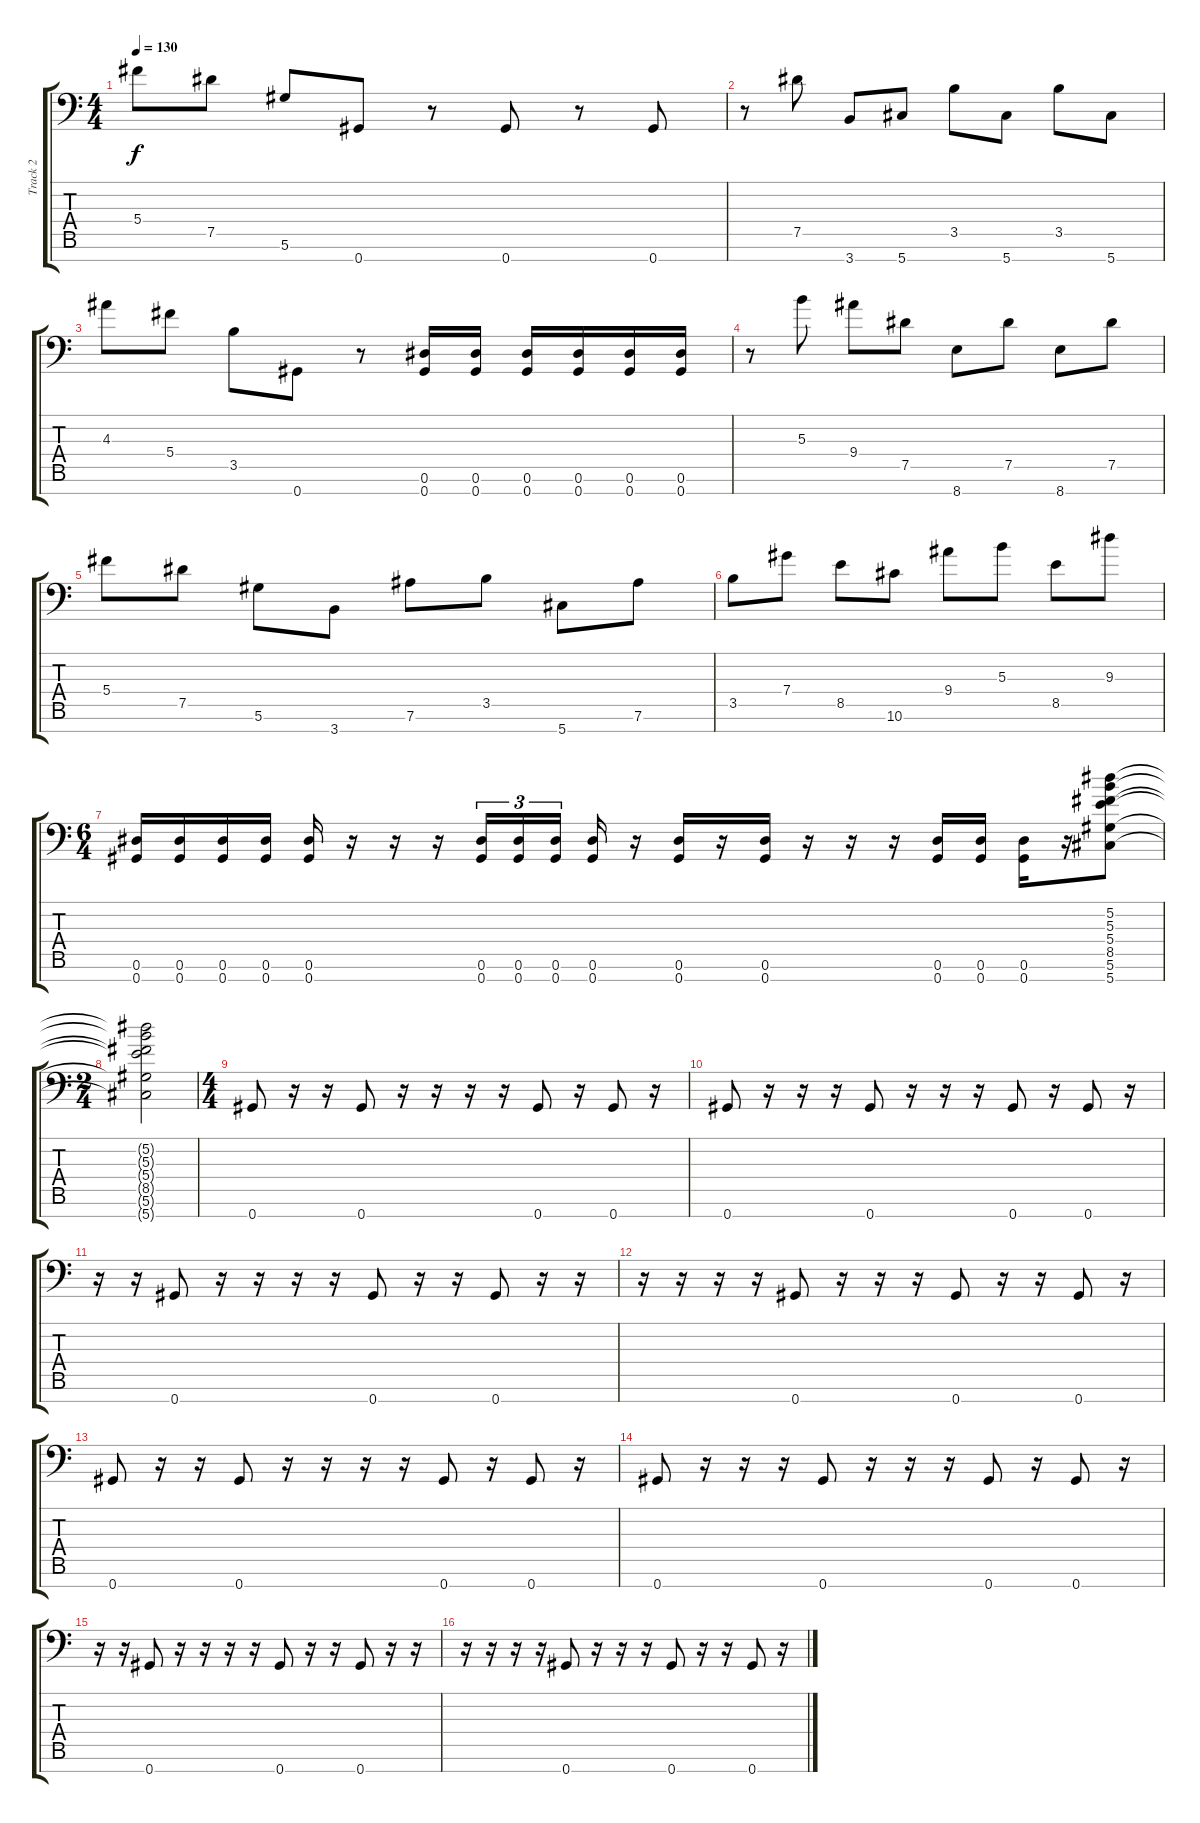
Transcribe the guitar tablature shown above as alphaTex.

\track ("Track 2" "Track 2") {instrument distortionguitar}
\staff {score tabs}
\tuning (Eb4 Bb3 Gb3 Db3 Ab2 Eb2 Ab1) {hide}
\ts (4 4)
\tempo 130
\clef f4
\ks c
5.4.8{dy f} 7.5.8 5.6.8 0.7.8 r.8 0.7.8 r.8 0.7.8 |
r.8 7.5.8 3.7.8 5.7.8 3.5.8 5.7.8 3.5.8 5.7.8 |
4.3.8 5.4.8 3.5.8 0.7.8 r.8 (0.6 0.7).16 (0.6 0.7).16 (0.6 0.7).16 (0.6 0.7).16 (0.6 0.7).16 (0.6 0.7).16 |
r.8 5.3.8 9.4.8 7.5.8 8.7.8 7.5.8 8.7.8 7.5.8 |
5.4.8 7.5.8 5.6.8 3.7.8 7.6.8 3.5.8 5.7.8 7.6.8 |
3.5.8 7.4.8 8.5.8 10.6.8 9.4.8 5.3.8 8.5.8 9.3.8 |
\ts (6 4)
(0.6 0.7).16 (0.6 0.7).16 (0.6 0.7).16 (0.6 0.7).16 (0.6 0.7).16 r.16 r.16 r.16 (0.6 0.7).16{tu (3 2)} (0.6 0.7).16{tu (3 2)} (0.6 0.7).16{tu (3 2) beam splitsecondary} (0.6 0.7).16 r.16 (0.6 0.7).16 r.16 (0.6 0.7).16 r.16 r.16 r.16 (0.6 0.7).16 (0.6 0.7).16 (0.6 0.7).16 r.16 (5.2 5.3 5.4 8.5 5.6 5.7).8 |
\ts (2 4)
(5.2{t} 5.3{t} 5.4{t} 8.5{t} 5.6{t} 5.7{t}).2 |
\ts (4 4)
0.7.8 r.16 r.16 0.7.8 r.16 r.16 r.16 r.16 0.7.8 r.16 0.7.8 r.16 |
0.7.8 r.16 r.16 r.16 0.7.8 r.16 r.16 r.16 0.7.8 r.16 0.7.8 r.16 |
r.16 r.16 0.7.8 r.16 r.16 r.16 r.16 0.7.8 r.16 r.16 0.7.8 r.16 r.16 |
r.16 r.16 r.16 r.16 0.7.8 r.16 r.16 r.16 0.7.8 r.16 r.16 0.7.8 r.16 |
0.7.8 r.16 r.16 0.7.8 r.16 r.16 r.16 r.16 0.7.8 r.16 0.7.8 r.16 |
0.7.8 r.16 r.16 r.16 0.7.8 r.16 r.16 r.16 0.7.8 r.16 0.7.8 r.16 |
r.16 r.16 0.7.8 r.16 r.16 r.16 r.16 0.7.8 r.16 r.16 0.7.8 r.16 r.16 |
r.16 r.16 r.16 r.16 0.7.8 r.16 r.16 r.16 0.7.8 r.16 r.16 0.7.8 r.16
